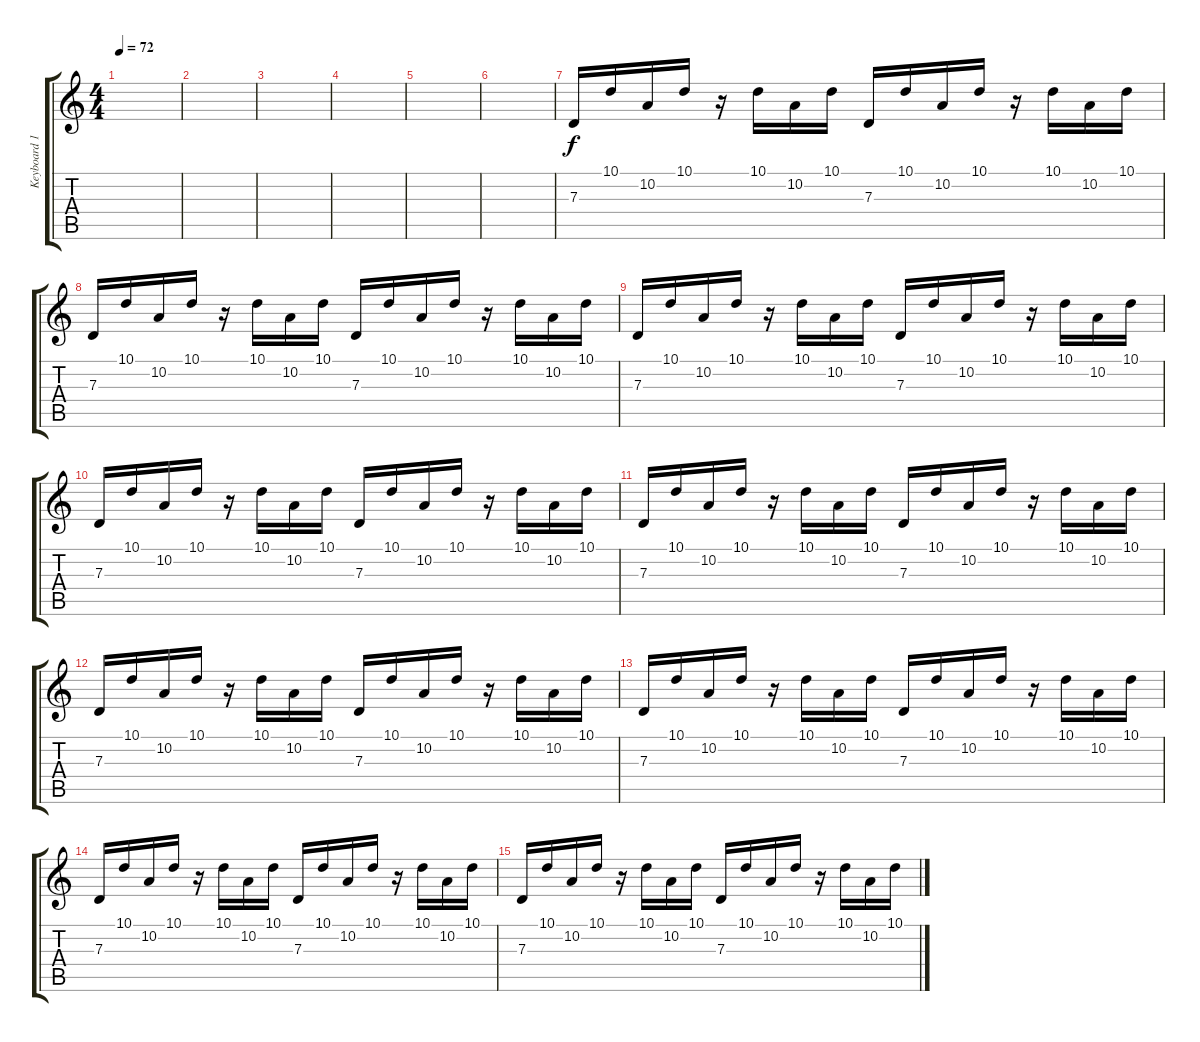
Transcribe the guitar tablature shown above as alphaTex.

\track ("Keyboard 1" "Keyboard 1") {instrument electricgrandpiano}
\staff {score tabs}
\tuning (E4 B3 G3 D3 A2 E2) {hide}
\ts (4 4)
\tempo 72
\clef g2
\ks c
|
|
|
|
|
|
7.3.16 10.1.16 10.2.16 10.1.16 r.16 10.1.16 10.2.16 10.1.16 7.3.16 10.1.16 10.2.16 10.1.16 r.16 10.1.16 10.2.16 10.1.16 |
7.3.16 10.1.16 10.2.16 10.1.16 r.16 10.1.16 10.2.16 10.1.16 7.3.16 10.1.16 10.2.16 10.1.16 r.16 10.1.16 10.2.16 10.1.16 |
7.3.16 10.1.16 10.2.16 10.1.16 r.16 10.1.16 10.2.16 10.1.16 7.3.16 10.1.16 10.2.16 10.1.16 r.16 10.1.16 10.2.16 10.1.16 |
7.3.16 10.1.16 10.2.16 10.1.16 r.16 10.1.16 10.2.16 10.1.16 7.3.16 10.1.16 10.2.16 10.1.16 r.16 10.1.16 10.2.16 10.1.16 |
7.3.16 10.1.16 10.2.16 10.1.16 r.16 10.1.16 10.2.16 10.1.16 7.3.16 10.1.16 10.2.16 10.1.16 r.16 10.1.16 10.2.16 10.1.16 |
7.3.16 10.1.16 10.2.16 10.1.16 r.16 10.1.16 10.2.16 10.1.16 7.3.16 10.1.16 10.2.16 10.1.16 r.16 10.1.16 10.2.16 10.1.16 |
7.3.16 10.1.16 10.2.16 10.1.16 r.16 10.1.16 10.2.16 10.1.16 7.3.16 10.1.16 10.2.16 10.1.16 r.16 10.1.16 10.2.16 10.1.16 |
7.3.16 10.1.16 10.2.16 10.1.16 r.16 10.1.16 10.2.16 10.1.16 7.3.16 10.1.16 10.2.16 10.1.16 r.16 10.1.16 10.2.16 10.1.16 |
7.3.16 10.1.16 10.2.16 10.1.16 r.16 10.1.16 10.2.16 10.1.16 7.3.16 10.1.16 10.2.16 10.1.16 r.16 10.1.16 10.2.16 10.1.16
